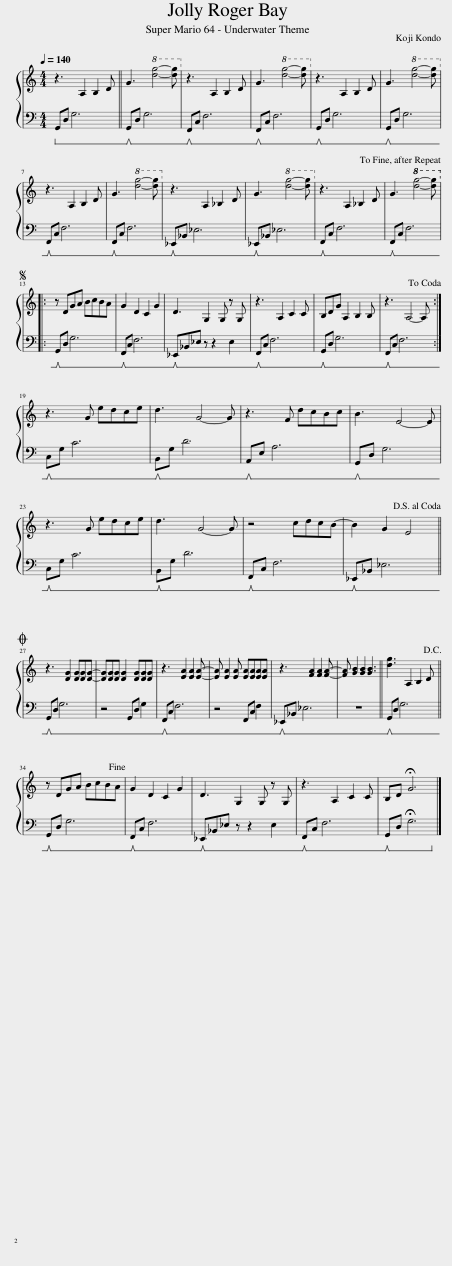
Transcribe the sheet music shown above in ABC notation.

X:1
%%score { 1 | 2 }
L:1/8
Q:1/4=140
M:4/4
I:linebreak $
K:C
V:1 treble
V:2 bass
V:1
 z3 A,2 B,2 D || G3!8va(! [d'g']4- [d'g']!8va)! | z3 A,2 B,2 D | G3!8va(! [d'g']4- [d'g']!8va)! | z3 A,2 B,2 D | %5
 G3!8va(! [d'g']4- [d'g']!8va)! |$ z3 A,2 B,2 D | G3!8va(! [d'g']4- [d'g']!8va)! | z3 A,2 _B,2 D | G3!8va(! [d'g']4- [d'g']!8va)! | %10
 z3 A,2 _B,2 D | G3!8va(!!8va(! [d'g']4- [d'g']!8va)!!8va)!!fine! |:$S z DGA BcBA | G2 D2 C2 G2 | D3 G,2 G, z G, | %15
 z3 A,2 C2 C | B,DG A,2 B,2 B, | z3 A,4- A,!dacoda! :|$ z3 G edce | d3 G4- G | %20
 z3 F dcBc | B3 E4- E |$ z3 G edce | d3 G4- G | z4 cdcB- | %25
 B2 G2 E4!D.S.! ||$O z3 [DG]2 [DG][DG][DG]- | [DG][DG][DG] [DG]2 [DG][DG][DG] | z3 [EA]2 [EA]2 [EA]- | [EA] [EA]2 [EA] [EA][EA][EA][EA] | %30
 z3 [FA]2 [FA]2 [FA]- | [FA] [GB]2 [GB]2 [GB]3 || [dg]3 A,2 B,2 D ||$ z DGA BcBA | G2 D2 C2 G2 | %35
 D3 G,2 G, z G, | z3 A,2 C2 C | B,D !fermata!G6 |] %38
V:2
!ped! G,,D, G,6 ||!ped! G,,!ped-up!D, G,6 |!ped! F,,!ped-up!C, F,6 |!ped! F,,!ped-up!C, F,6 |!ped! G,,!ped-up!D, G,6 | %5
!ped! G,,!ped-up!D, G,6 |$!ped! F,,!ped-up!C, F,6 |!ped! F,,!ped-up!C, F,6 |!ped! _E,,!ped-up!_B,, _E,6 |!ped! _E,,!ped-up!_B,, _E,6 | %10
!ped! F,,!ped-up!C, F,6 |!ped! F,,!ped-up!C, F,6 |:$!ped! G,,!ped-up!D, G,6 |!ped! F,,!ped-up!C, F,6 |!ped! _E,,!ped-up!_B,,_E, z z2 E,2 | %15
!ped! F,,!ped-up!C, F,6 |!ped! G,,!ped-up!D, G,6 |!ped! F,,!ped-up!C, F,6 :|$!ped! C,!ped-up!G, C6 |!ped! B,,!ped-up!G, D6 | %20
!ped! A,,!ped-up!E, A,6 |!ped! G,,!ped-up!D, G,6 |$!ped! C,!ped-up!G, C6 |!ped! B,,!ped-up!G, D6 |!ped! F,,!ped-up!C, F,6 | %25
!ped! _E,,!ped-up!_B,, _E,6 ||$!ped! G,,!ped-up!D, G,6 | z4 G,,D, G,2 |!ped! F,,!ped-up!C, F,6 | z4 F,,C, F,2 | %30
!ped! _E,,!ped-up!_B,, _E,6 | z8 ||!ped! G,,!ped-up!D, G,6 ||$!ped! G,,!ped-up!D, G,6 |!ped! F,,!ped-up!C, F,6 | %35
!ped! _E,,!ped-up!_B,,_E, z z2 E,2 |!ped! F,,!ped-up!C, F,6 |!ped! G,,!ped-up!D, !fermata!G,6 |] %38
